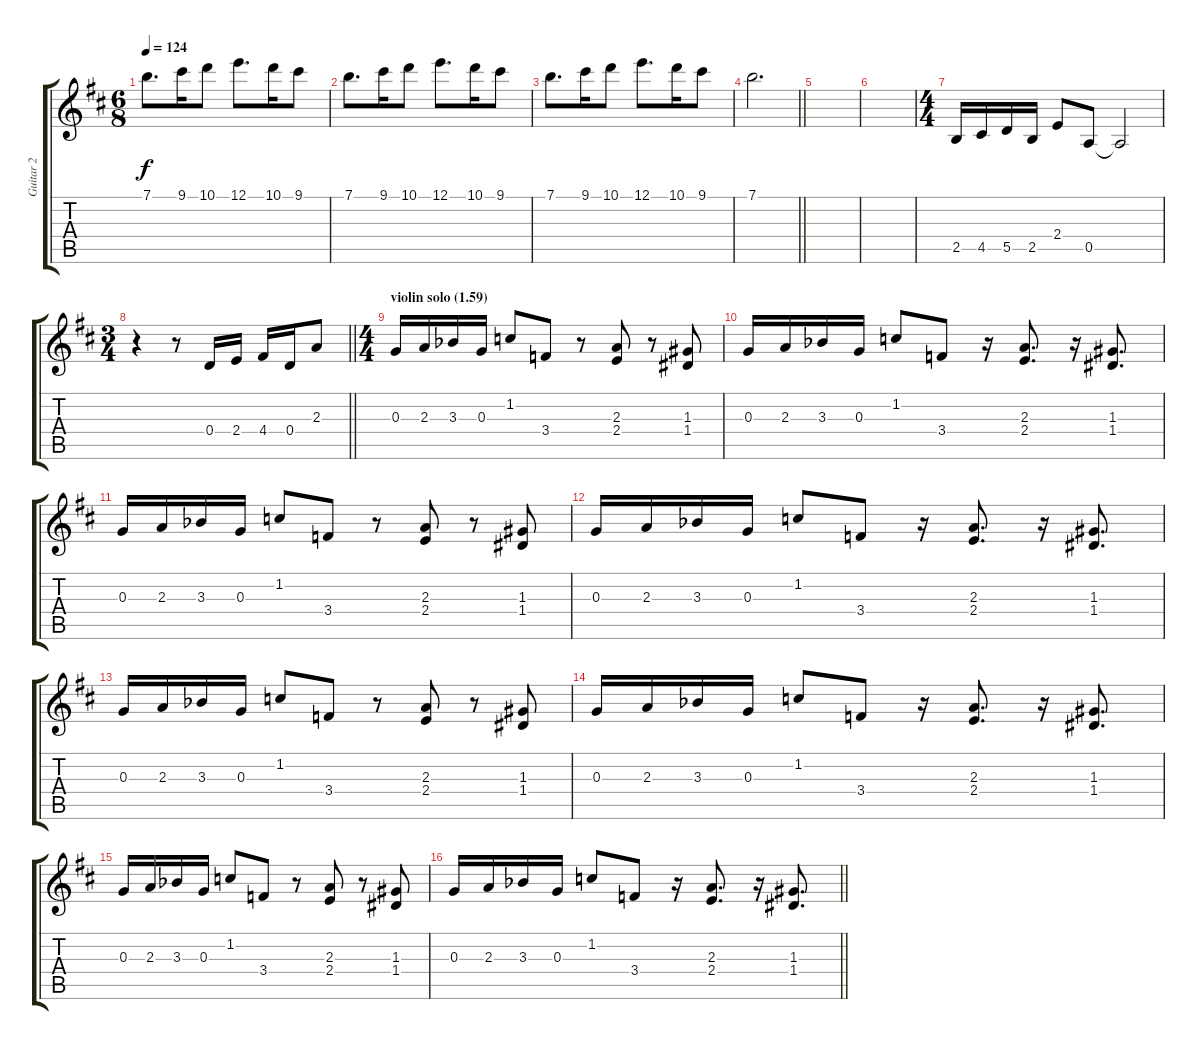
\track ("Guitar 2" "Guitar 2") {instrument overdrivenguitar}
\staff {score tabs}
\tuning (E4 B3 G3 D3 A2 E2) {hide}
\ts (6 8)
\tempo 124
\clef g2
\ks d
7.1.8{d dy f} 9.1.16 10.1.8 12.1.8{d} 10.1.16 9.1.8 |
7.1.8{d} 9.1.16 10.1.8 12.1.8{d} 10.1.16 9.1.8 |
7.1.8{d} 9.1.16 10.1.8 12.1.8{d} 10.1.16 9.1.8 |
\barLineRight lightlight
7.1.2{d} |
|
|
\ts (4 4)
2.5.16 4.5.16 5.5.16 2.5.16 2.4.8 0.5.8 0.5{t}.2 |
\ts (3 4)
\barLineRight lightlight
r.4 r.8 0.4.16 2.4.16 4.4.16 0.4.16 2.3.8 |
\ts (4 4)
\section ("" "violin solo (1.59)")
0.3.16 2.3.16 3.3{acc b}.16 0.3.16 1.2.8 3.4.8 r.8 (2.3 2.4).8 r.8 (1.3 1.4).8 |
0.3.16 2.3.16 3.3{acc b}.16 0.3.16 1.2.8 3.4.8 r.16 (2.3 2.4).8{d} r.16 (1.3 1.4).8{d} |
0.3.16 2.3.16 3.3{acc b}.16 0.3.16 1.2.8 3.4.8 r.8 (2.3 2.4).8 r.8 (1.3 1.4).8 |
0.3.16 2.3.16 3.3{acc b}.16 0.3.16 1.2.8 3.4.8 r.16 (2.3 2.4).8{d} r.16 (1.3 1.4).8{d} |
0.3.16 2.3.16 3.3{acc b}.16 0.3.16 1.2.8 3.4.8 r.8 (2.3 2.4).8 r.8 (1.3 1.4).8 |
0.3.16 2.3.16 3.3{acc b}.16 0.3.16 1.2.8 3.4.8 r.16 (2.3 2.4).8{d} r.16 (1.3 1.4).8{d} |
0.3.16 2.3.16 3.3{acc b}.16 0.3.16 1.2.8 3.4.8 r.8 (2.3 2.4).8 r.8 (1.3 1.4).8 |
\barLineRight lightlight
0.3.16 2.3.16 3.3{acc b}.16 0.3.16 1.2.8 3.4.8 r.16 (2.3 2.4).8{d} r.16 (1.3 1.4).8{d}
